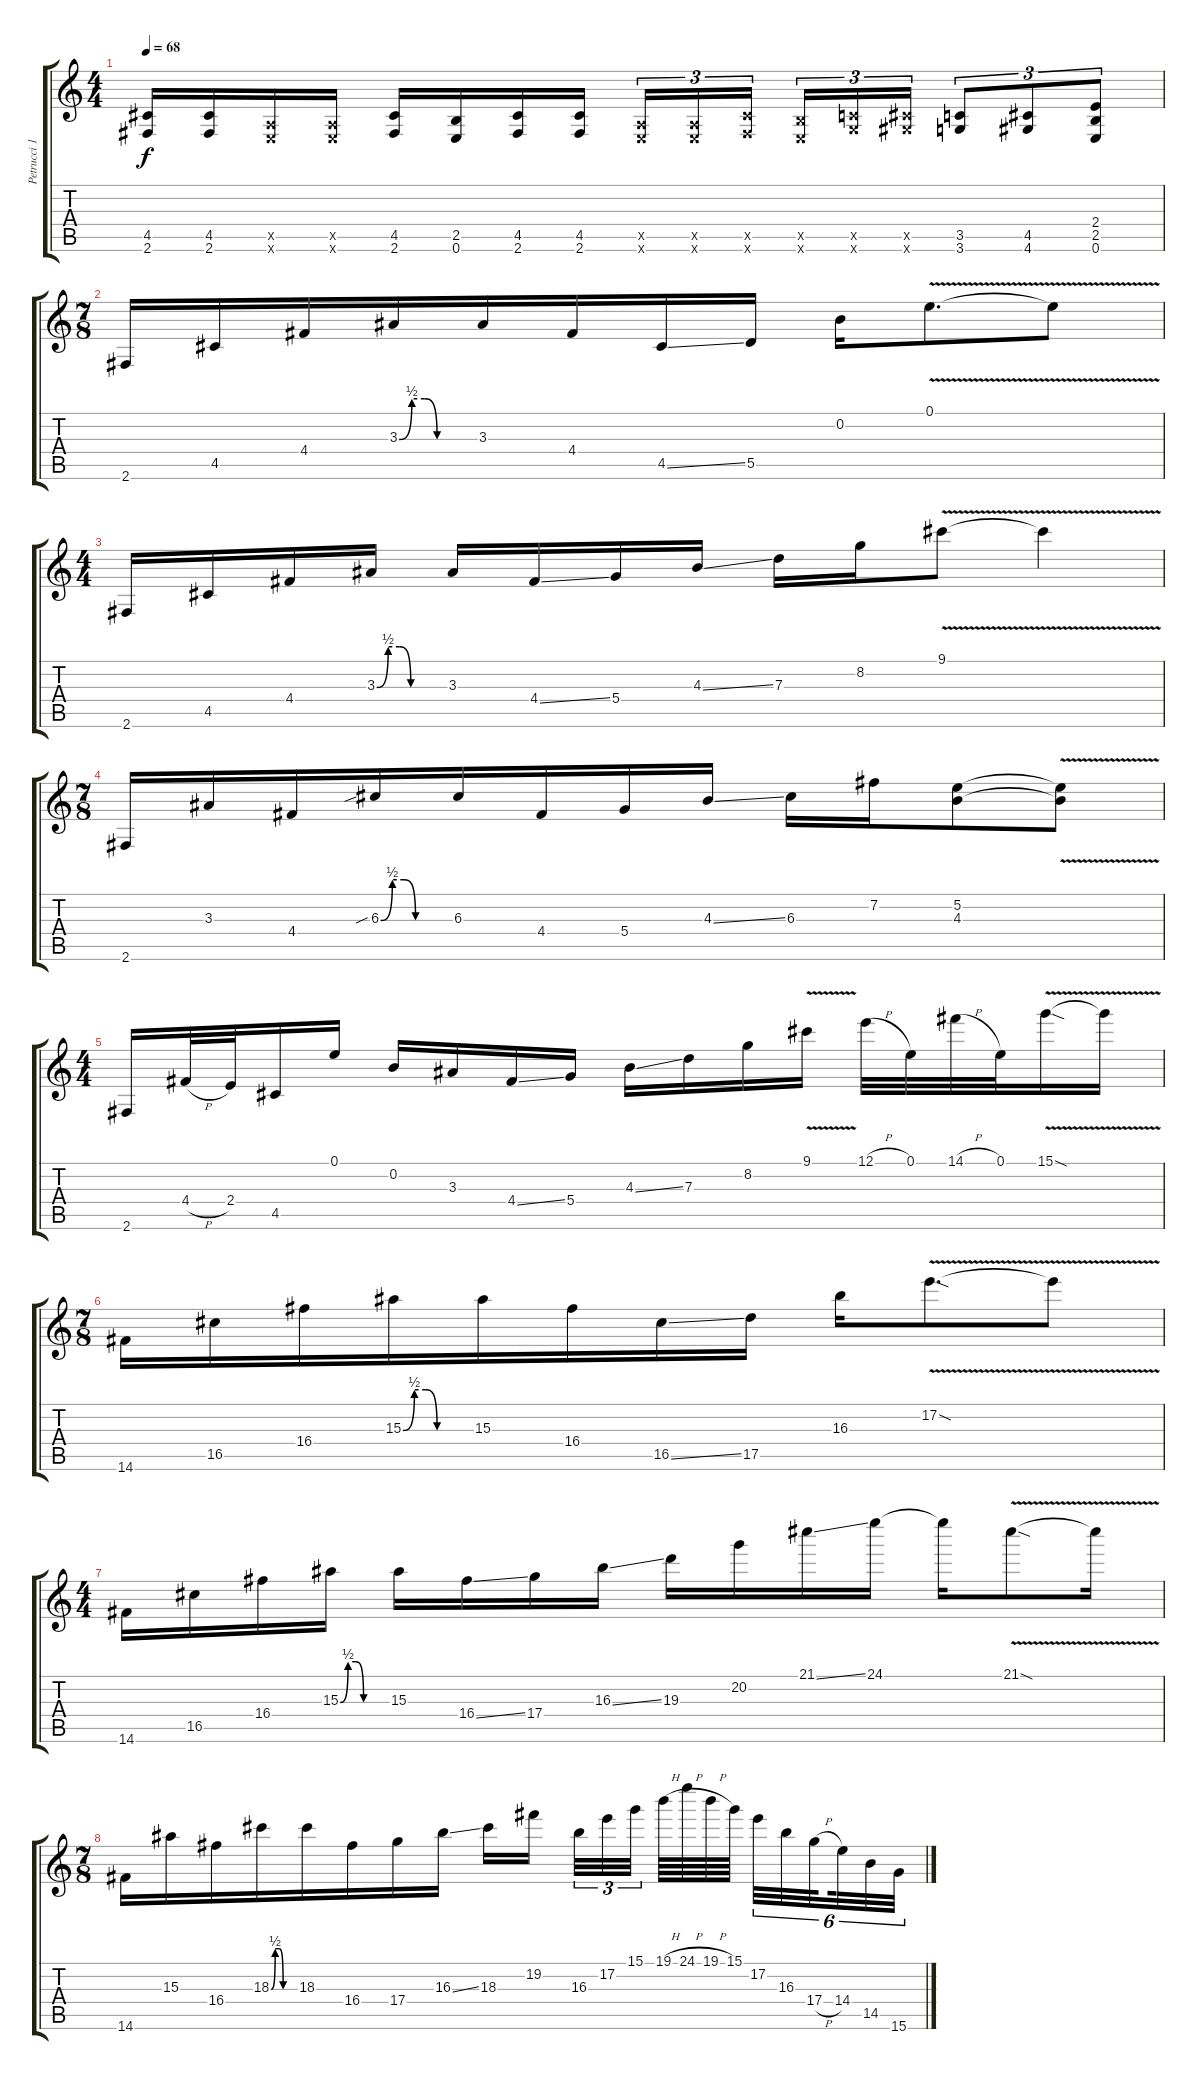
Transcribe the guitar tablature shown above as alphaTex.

\track ("Petrucci 1" "Petrucci 1") {instrument distortionguitar}
\staff {score tabs}
\tuning (E4 B3 G3 D3 A2 E2) {hide}
\ts (4 4)
\tempo 68
\clef g2
\ks c
(4.5 2.6).16{dy f} (4.5 2.6).16 (0.5{x} 0.6{x}).16 (0.5{x} 0.6{x}).16 (4.5 2.6).16 (2.5 0.6).16 (4.5 2.6).16 (4.5 2.6).16 (0.5{x} 0.6{x}).16{tu (3 2)} (0.5{x} 0.6{x}).16{tu (3 2)} (4.5{x} 2.6{x}).16{tu (3 2) beam splitsecondary} (2.5{x} 0.6{x}).16{tu (3 2)} (3.5{x} 3.6{x}).16{tu (3 2)} (4.5{x} 4.6{x}).16{tu (3 2)} (3.5 3.6).8{tu (3 2)} (4.5 4.6).8{tu (3 2)} (2.4 2.5 0.6).8{tu (3 2)} |
\ts (7 8)
2.6.16 4.5.16 4.4.16 3.3{be (custom 0 0 10 2 20 2 30 0 60 0)}.16 3.3.16 4.4.16 4.5{ss}.16 5.5.16 0.2.16 0.1{v}.8{d} 0.1{t}.8 |
\ts (4 4)
2.6.16 4.5.16 4.4.16 3.3{be (custom 0 0 10 2 20 2 30 0 60 0)}.16 3.3.16 4.4{ss}.16 5.4.16 4.3{ss}.16 7.3.16 8.2.16 9.1{v}.8 9.1{t}.4 |
\ts (7 8)
2.6.16 3.3.16 4.4.16 6.3{be (custom 0 0 10 2 20 2 30 0 60 0) sib}.16 6.3.16 4.4.16 5.4.16 4.3{ss}.16 6.3.16 7.2.16 (5.2 4.3).8 (5.2{v t} 4.3{v t}).8 |
\ts (4 4)
2.6.16 4.4{h}.32 2.4.32 4.5.16 0.1.16 0.2.16 3.3.16 4.4{ss}.16 5.4.16 4.3{ss}.16 7.3.16 8.2.16 9.1{v}.16 12.1{h}.32 0.1.32 14.1{h}.32 0.1.32 15.1{v sod}.16 15.1{t}.16 |
\ts (7 8)
14.6.16 16.5.16 16.4.16 15.3{be (custom 0 0 10 2 20 2 30 0 60 0)}.16 15.3.16 16.4.16 16.5{ss}.16 17.5.16 16.3.16 17.2{v sod}.8{d} 17.2{t}.8 |
\ts (4 4)
14.6.16 16.5.16 16.4.16 15.3{be (custom 0 0 10 2 20 2 30 0 60 0)}.16 15.3.16 16.4{ss}.16 17.4.16 16.3{ss}.16 19.3.16 20.2.16 21.1{ss}.16 24.1.16 24.1{t}.16 21.1{v sod}.8 21.1{t}.16 |
\ts (7 8)
14.6.16 15.3.16 16.4.16 18.3{be (custom 0 0 10 2 20 2 30 0 60 0)}.16 18.3.16 16.4.16 17.4.16 16.3{ss}.16 18.3.16 19.2.16 16.3.32{tu (3 2)} 17.2.32{tu (3 2)} 15.1.32{tu (3 2) beam splitsecondary} 19.1{h}.64 24.1{h}.64 19.1{h}.64 15.1.64 17.2.32{tu (6 4)} 16.3.32{tu (6 4)} 17.4{h}.32{tu (6 4) beam splitsecondary} 14.4.32{tu (6 4)} 14.5.32{tu (6 4)} 15.6{h}.32{tu (6 4)}
